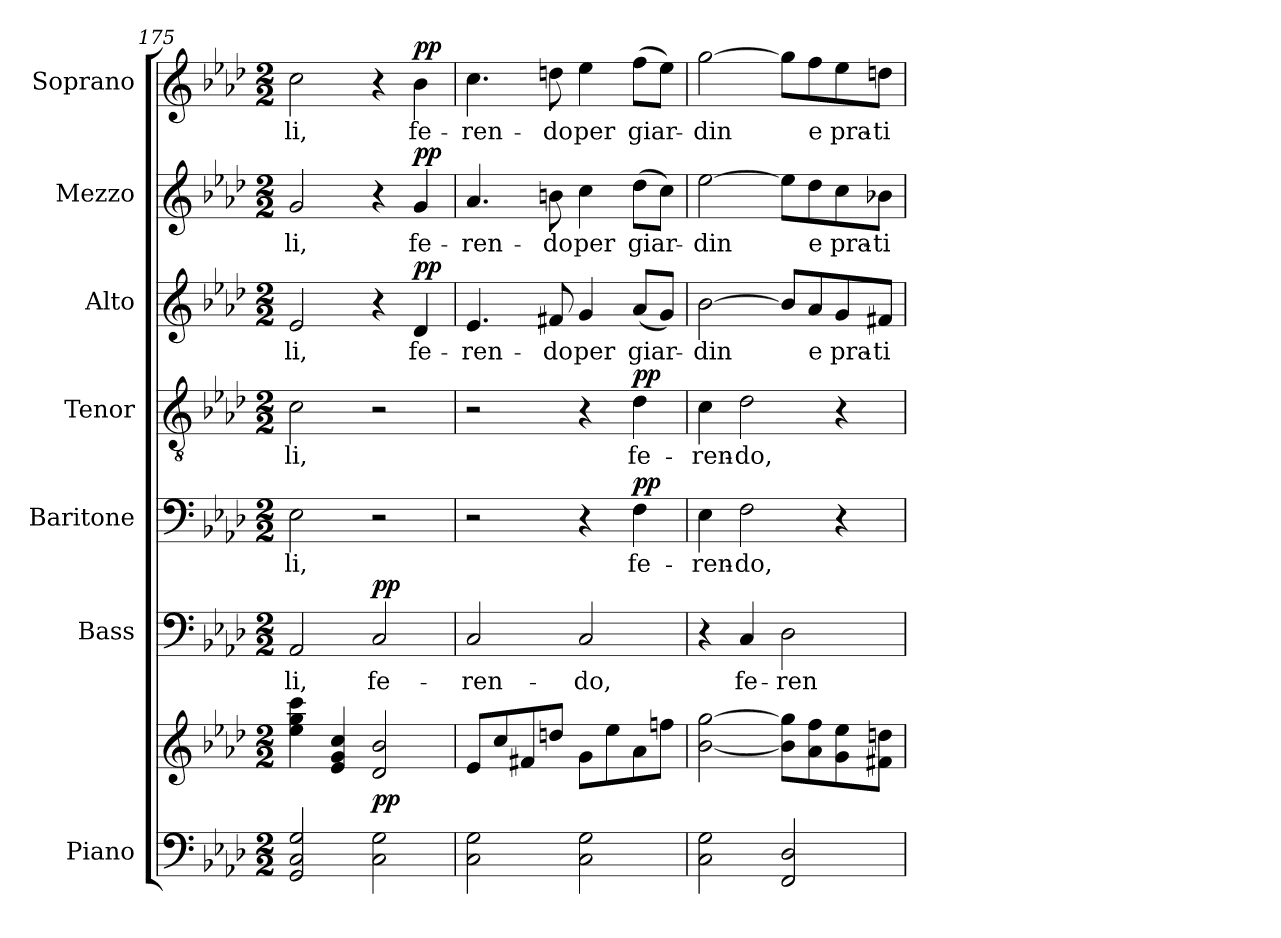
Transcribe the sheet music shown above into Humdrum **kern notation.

**kern	**kern	**dynam	**kern	**text	**dynam	**kern	**text	**dynam	**kern	**text	**dynam	**kern	**text	**dynam	**kern	**text	**dynam	**kern	**text	**dynam
*part7	*part7	*part7	*part6	*part6	*part6	*part5	*part5	*part5	*part4	*part4	*part4	*part3	*part3	*part3	*part2	*part2	*part2	*part1	*part1	*part1
*staff8	*staff7	*staff7/8	*staff6	*staff6	*staff6	*staff5	*staff5	*staff5	*staff4	*staff4	*staff4	*staff3	*staff3	*staff3	*staff2	*staff2	*staff2	*staff1	*staff1	*staff1
*I"Piano	*	*	*I"Bass	*	*	*I"Baritone	*	*	*I"Tenor	*	*	*I"Alto	*	*	*I"Mezzo	*	*	*I"Soprano	*	*
*I'Pno.	*	*	*I'B.	*	*	*I'Bar.	*	*	*I'T.	*	*	*I'A.	*	*	*I'M.	*	*	*I'S.	*	*
*clefF4	*clefG2	*	*clefF4	*	*	*clefF4	*	*	*clefGv2	*	*	*clefG2	*	*	*clefG2	*	*	*clefG2	*	*
*	*	*	*	*	*	*	*	*	*ITrd7c12	*	*	*	*	*	*	*	*	*	*	*
*k[b-e-a-d-]	*k[b-e-a-d-]	*	*k[b-e-a-d-]	*	*	*k[b-e-a-d-]	*	*	*k[b-e-a-d-]	*	*	*k[b-e-a-d-]	*	*	*k[b-e-a-d-]	*	*	*k[b-e-a-d-]	*	*
*f:	*f:	*	*f:	*	*	*f:	*	*	*f:	*	*	*f:	*	*	*f:	*	*	*f:	*	*
*M2/2	*M2/2	*	*M2/2	*	*	*M2/2	*	*	*M2/2	*	*	*M2/2	*	*	*M2/2	*	*	*M2/2	*	*
=175	=175	=175	=175	=175	=175	=175	=175	=175	=175	=175	=175	=175	=175	=175	=175	=175	=175	=175	=175	=175
!	!	!	!	!LO:LY:b:color=#000000	!	!	!	!	!	!	!	!	!	!	!	!	!	!	!	!
!	!	!	!	!	!	!	!LO:LY:b:color=#000000	!	!	!	!	!	!	!	!	!	!	!	!	!
!	!	!	!	!	!	!	!	!	!	!LO:LY:b:color=#000000	!	!	!	!	!	!	!	!	!	!
!	!	!	!	!	!	!	!	!	!	!	!	!	!LO:LY:b:color=#000000	!	!	!	!	!	!	!
!	!	!	!	!	!	!	!	!	!	!	!	!	!	!	!	!LO:LY:b:color=#000000	!	!	!	!
!	!	!	!	!	!	!	!	!	!	!	!	!	!	!	!	!	!	!	!LO:LY:b:color=#000000	!
2GGi/ 2Ci 2Gi	4ee-i\ 4ggi 4ccci	.	2AA-i/	-li,	.	2E-i\	-li,	.	2Ci\	-li,	.	2e-i/	-li,	.	2gi/	-li,	.	2cci\	-li,	.
.	4e-i/ 4gi 4cci	.	.	.	.	.	.	.	.	.	.	.	.	.	.	.	.	.	.	.
!	!	!	!	!LO:LY:b:color=#000000	!	!	!	!	!	!	!	!	!	!	!	!	!	!	!	!
2Ci\ 2Gi	2d-i/ 2b-i	pp	2Ci/	fe-	pp	2r	.	.	2r	.	.	4r	.	.	4r	.	.	4r	.	.
!	!	!	!	!	!	!	!	!	!	!	!	!	!LO:LY:b:color=#000000	!	!	!	!	!	!	!
!	!	!	!	!	!	!	!	!	!	!	!	!	!	!	!	!LO:LY:b:color=#000000	!	!	!	!
!	!	!	!	!	!	!	!	!	!	!	!	!	!	!	!	!	!	!	!LO:LY:b:color=#000000	!
.	.	.	.	.	.	.	.	.	.	.	.	4d-i/	fe-	pp	4gi/	fe-	pp	4b-i\	fe-	pp
=176	=176	=176	=176	=176	=176	=176	=176	=176	=176	=176	=176	=176	=176	=176	=176	=176	=176	=176	=176	=176
!	!	!	!	!LO:LY:b:color=#000000	!	!	!	!	!	!	!	!	!	!	!	!	!	!	!	!
!	!	!	!	!	!	!	!	!	!	!	!	!	!LO:LY:b:color=#000000	!	!	!	!	!	!	!
!	!	!	!	!	!	!	!	!	!	!	!	!	!	!	!	!LO:LY:b:color=#000000	!	!	!	!
!	!	!	!	!	!	!	!	!	!	!	!	!	!	!	!	!	!	!	!LO:LY:b:color=#000000	!
2Ci\ 2Gi	8e-i/L	.	2Ci/	-ren-	.	2r	.	.	2r	.	.	4.e-i/	-ren-	.	4.a-i/	-ren-	.	4.cci\	-ren-	.
.	8cci/	.	.	.	.	.	.	.	.	.	.	.	.	.	.	.	.	.	.	.
.	8f#Xi/	.	.	.	.	.	.	.	.	.	.	.	.	.	.	.	.	.	.	.
!	!	!	!	!	!	!	!	!	!	!	!	!	!LO:LY:b:color=#000000	!	!	!	!	!	!	!
!	!	!	!	!	!	!	!	!	!	!	!	!	!	!	!	!LO:LY:b:color=#000000	!	!	!	!
!	!	!	!	!	!	!	!	!	!	!	!	!	!	!	!	!	!	!	!LO:LY:b:color=#000000	!
.	8ddni/J	.	.	.	.	.	.	.	.	.	.	8f#Xi/	-do	.	8bni\	-do	.	8ddni\	-do	.
!	!	!	!	!LO:LY:b:color=#000000	!	!	!	!	!	!	!	!	!	!	!	!	!	!	!	!
!	!	!	!	!	!	!	!	!	!	!	!	!	!LO:LY:b:color=#000000	!	!	!	!	!	!	!
!	!	!	!	!	!	!	!	!	!	!	!	!	!	!	!	!LO:LY:b:color=#000000	!	!	!	!
!	!	!	!	!	!	!	!	!	!	!	!	!	!	!	!	!	!	!	!LO:LY:b:color=#000000	!
2Ci\ 2Gi	8gi\L	.	2Ci/	-do,	.	4r	.	.	4r	.	.	4gi/	per	.	4cci\	per	.	4ee-i\	per	.
.	8ee-i\	.	.	.	.	.	.	.	.	.	.	.	.	.	.	.	.	.	.	.
!	!	!	!	!	!	!	!LO:LY:b:color=#000000	!	!	!	!	!	!	!	!	!	!	!	!	!
!	!	!	!	!	!	!	!	!	!	!LO:LY:b:color=#000000	!	!	!	!	!	!	!	!	!	!
!	!	!	!	!	!	!	!	!	!	!	!	!	!LO:LY:b:color=#000000	!	!	!	!	!	!	!
!	!	!	!	!	!	!	!	!	!	!	!	!	!	!	!	!LO:LY:b:color=#000000	!	!	!	!
!	!	!	!	!	!	!	!	!	!	!	!	!	!	!	!	!	!	!	!LO:LY:b:color=#000000	!
.	8a-i\	.	.	.	.	4Fi\	fe-	pp	4D-i\	fe-	pp	(8a-i/L	giar-	.	(8dd-i\L	giar-	.	(8ffi\L	giar-	.
.	8ffni\J	.	.	.	.	.	.	.	.	.	.	8gi/J)	.	.	8cci\J)	.	.	8ee-i\J)	.	.
=177	=177	=177	=177	=177	=177	=177	=177	=177	=177	=177	=177	=177	=177	=177	=177	=177	=177	=177	=177	=177
!	!	!	!	!	!	!	!LO:LY:b:color=#000000	!	!	!	!	!	!	!	!	!	!	!	!	!
!	!	!	!	!	!	!	!	!	!	!LO:LY:b:color=#000000	!	!	!	!	!	!	!	!	!	!
!	!	!	!	!	!	!	!	!	!	!	!	!	!LO:LY:b:color=#000000	!	!	!	!	!	!	!
!	!	!	!	!	!	!	!	!	!	!	!	!	!	!	!	!LO:LY:b:color=#000000	!	!	!	!
!	!	!	!	!	!	!	!	!	!	!	!	!	!	!	!	!	!	!	!LO:LY:b:color=#000000	!
2Ci\ 2Gi	[<2b-i\ [>2ggi	.	4r	.	.	4E-i\	-ren-	.	4Ci\	-ren-	.	[>2b-i\	-din	.	[>2ee-i\	-din	.	[>2ggi\	-din	.
!	!	!	!	!LO:LY:b:color=#000000	!	!	!	!	!	!	!	!	!	!	!	!	!	!	!	!
!	!	!	!	!	!	!	!LO:LY:b:color=#000000	!	!	!	!	!	!	!	!	!	!	!	!	!
!	!	!	!	!	!	!	!	!	!	!LO:LY:b:color=#000000	!	!	!	!	!	!	!	!	!	!
.	.	.	4Ci/	fe-	.	2Fi\	-do,	.	2D-i\	-do,	.	.	.	.	.	.	.	.	.	.
!	!	!	!	!LO:LY:b:color=#000000	!	!	!	!	!	!	!	!	!	!	!	!	!	!	!	!
2FFi/ 2D-i	8b-i\] 8ggi]L	.	2D-i\	-ren-	.	.	.	.	.	.	.	8b-i/L]	.	.	8ee-i\L]	.	.	8ggi\L]	.	.
!	!	!	!	!	!	!	!	!	!	!	!	!	!LO:LY:b:color=#000000	!	!	!	!	!	!	!
!	!	!	!	!	!	!	!	!	!	!	!	!	!	!	!	!LO:LY:b:color=#000000	!	!	!	!
!	!	!	!	!	!	!	!	!	!	!	!	!	!	!	!	!	!	!	!LO:LY:b:color=#000000	!
.	8a-i\ 8ffi	.	.	.	.	.	.	.	.	.	.	8a-i/	e	.	8dd-i\	e	.	8ffi\	e	.
!	!	!	!	!	!	!	!	!	!	!	!	!	!LO:LY:b:color=#000000	!	!	!	!	!	!	!
!	!	!	!	!	!	!	!	!	!	!	!	!	!	!	!	!LO:LY:b:color=#000000	!	!	!	!
!	!	!	!	!	!	!	!	!	!	!	!	!	!	!	!	!	!	!	!LO:LY:b:color=#000000	!
.	8gi\ 8ee-i	.	.	.	.	4r	.	.	4r	.	.	8gi/	pra-	.	8cci\	pra-	.	8ee-i\	pra-	.
!	!	!	!	!	!	!	!	!	!	!	!	!	!LO:LY:b:color=#000000	!	!	!	!	!	!	!
!	!	!	!	!	!	!	!	!	!	!	!	!	!	!	!	!LO:LY:b:color=#000000	!	!	!	!
!	!	!	!	!	!	!	!	!	!	!	!	!	!	!	!	!	!	!	!LO:LY:b:color=#000000	!
.	8f#Xi\ 8ddniJ	.	.	.	.	.	.	.	.	.	.	8f#Xi/J	-ti-	.	8b-Xi\J	-ti-	.	8ddni\J	-ti-	.
=	=	=	=	=	=	=	=	=	=	=	=	=	=	=	=	=	=	=	=	=
*-	*-	*-	*-	*-	*-	*-	*-	*-	*-	*-	*-	*-	*-	*-	*-	*-	*-	*-	*-	*-
